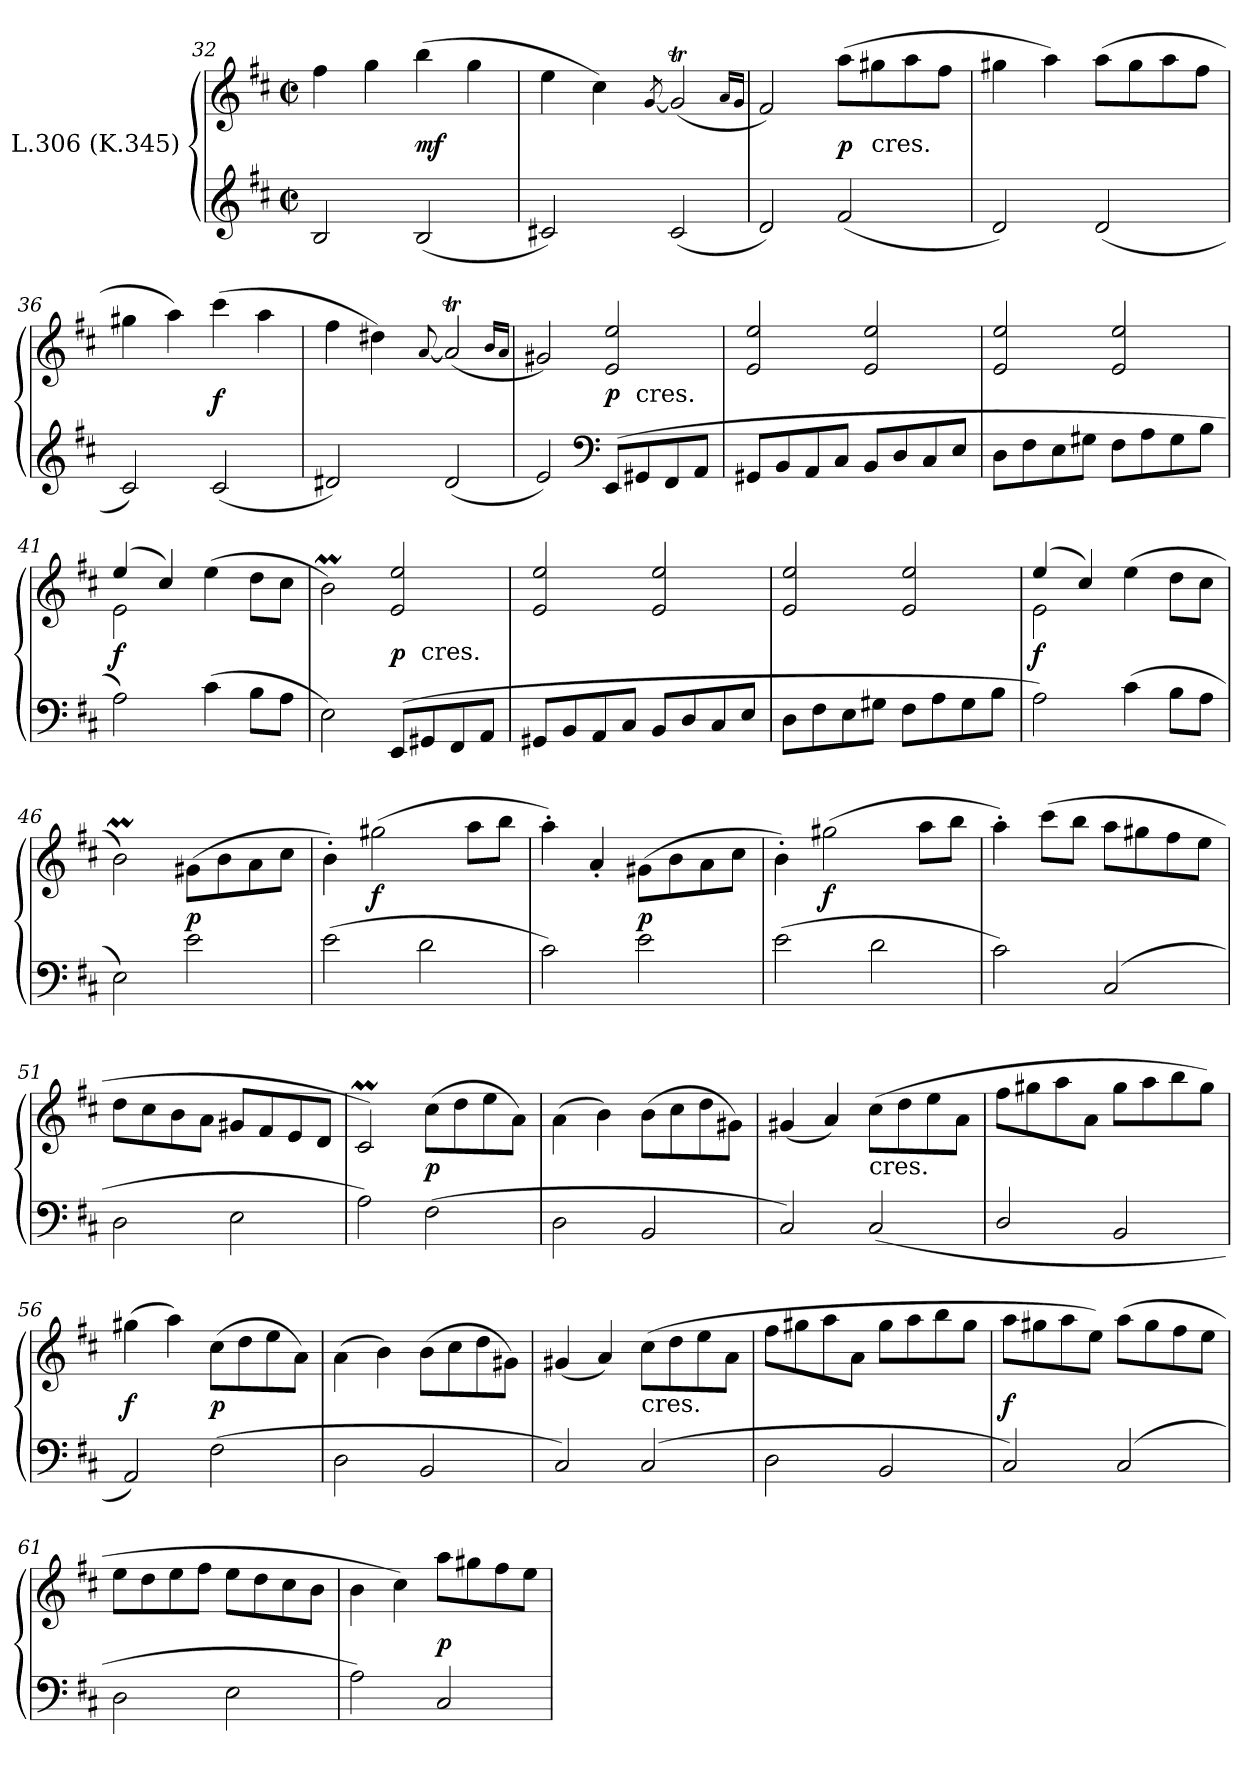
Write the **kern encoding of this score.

**kern	**kern	**dynam
*part1	*part1	*part1
*staff2	*staff1	*staff1/2
*I"L.306 (K.345)	*	*
*clefG2	*clefG2	*
*k[f#c#]	*k[f#c#]	*
*D:	*D:	*
*M4/4	*M4/4	*
*met(c|)	*met(c|)	*
=32	=32	=32
2B	4ff#	.
.	4gg	.
(2B	(4bb	mf
.	4gg	.
!!LO:LB:g=z
=33	=33	=33
2c#X)	4ee	.
.	4cc#)	.
.	[8qg	.
(2c#	(2gT]	.
.	16qaLL	.
.	16qgJJ	.
=34	=34	=34
2d)	2f#)	.
(2f#	(8aaL	p
!	!LO:TX:c:t=cres.	!
.	8gg#X	.
.	8aa	.
.	8ff#J	.
=35	=35	=35
2d)	4gg#X	.
.	4aa)	.
(2d	(8aaL	.
.	8gg#	.
.	8aa	.
.	8ff#J	.
=36	=36	=36
2c#)	4gg#X	.
.	4aa)	.
(2c#	(4ccc#	f
.	4aa	.
!!LO:LB:g=z
=37	=37	=37
2d#X)	4ff#	.
.	4dd#X)	.
.	[8qqa	.
(2d#	(2aT]	.
.	16qbLL	.
.	16qaJJ	.
=38	=38	=38
*	*^	*
2e)	2g#X)	2ryy	.
*clefF4	*	*	*
(<8EEL	2e 2ee	8ryy	p
!	!	!LO:TX:c:t=cres.	!
8GG#X	.	4.ryy	.
8FF#	.	.	.
8AAJ	.	.	.
*	*v	*v	*
=39	=39	=39
8GG#XL	2e 2ee	.
8BB	.	.
8AA	.	.
8C#J	.	.
8BBL	2e 2ee	.
8D	.	.
8C#	.	.
8EJ	.	.
=40	=40	=40
8DL	2e 2ee	.
8F#	.	.
8E	.	.
8G#XJ	.	.
8F#L	2e 2ee	.
8A	.	.
8G#	.	.
8BJ	.	.
!!LO:LB:g=z
=41	=41	=41
*	*^	*
2A)	(4ee	2e	f
.	4cc#)	.	.
(4c#	2ryy	(4ee	.
8BL	.	8ddL	.
8AJ	.	8cc#J	.
=42	=42	=42	=42
2E)	2bM)	2ryy	.
(<8EEL	2e 2ee	8ryy	p
!	!	!LO:TX:c:t=cres.	!
8GG#X	.	4.ryy	.
8FF#	.	.	.
8AAJ	.	.	.
*	*v	*v	*
=43	=43	=43
8GG#XL	2e 2ee	.
8BB	.	.
8AA	.	.
8C#J	.	.
8BBL	2e 2ee	.
8D	.	.
8C#	.	.
8EJ	.	.
=44	=44	=44
8DL	2e 2ee	.
8F#	.	.
8E	.	.
8G#XJ	.	.
8F#L	2e 2ee	.
8A	.	.
8G#	.	.
8BJ	.	.
!!LO:LB:g=z
=45	=45	=45
*	*^	*
2A)	(4ee	2e	f
.	4cc#)	.	.
(4c#	2ryy	(4ee	.
8BL	.	8ddL	.
8AJ	.	8cc#J	.
*	*v	*v	*
=46	=46	=46
2E)	2bM)	.
2e	(8g#X\L	p
.	8b\	.
.	8a\	.
.	8cc#\J	.
=47	=47	=47
(2e	4b')	.
.	(2gg#X	f
2d	.	.
.	8aaL	.
.	8bbJ	.
=48	=48	=48
2c#)	4aa')	.
.	4a'	.
2e	(8g#X\L	p
.	8b\	.
.	8a\	.
.	8cc#\J	.
!!LO:LB:g=z
=49	=49	=49
(2e	4b')	.
.	(2gg#X	f
2d	.	.
.	8aaL	.
.	8bbJ	.
=50	=50	=50
2c#)	4aa')	.
.	(8ccc#L	.
.	8bbJ	.
(2C#	8aaL	.
.	8gg#X	.
.	8ff#	.
.	8eeJ	.
=51	=51	=51
2D	8ddL	.
.	8cc#	.
.	8b	.
.	8aJ	.
2E	8g#XL	.
.	8f#	.
.	8e	.
.	8dJ	.
=52	=52	=52
2A)	2c#m)	.
(<2F#	(8cc#L	p
.	8dd	.
.	8ee	.
.	8aJ)	.
!!LO:LB:g=z
=53	=53	=53
2D	(4a\	.
.	4b)	.
2BB	(8bL	.
.	8cc#	.
.	8dd	.
.	8g#XJ)	.
=54	=54	=54
2C#)	(4g#X	.
.	4a)	.
!	!LO:TX:c:t=cres.	!
(<2C#	(8cc#L	.
.	8dd	.
.	8ee	.
.	8aJ	.
=55	=55	=55
2D/	8ff#L	.
.	8gg#X	.
.	8aa	.
.	8aJ	.
2BB	8gg#L	.
.	8aa	.
.	8bb	.
.	8gg#J)	.
=56	=56	=56
2AA)	(4gg#X	f
.	4aa)	.
(<2F#	(8cc#L	p
.	8dd	.
.	8ee	.
.	8aJ)	.
!!LO:LB:g=z
=57	=57	=57
2D	(4a\	.
.	4b)	.
2BB	(8bL	.
.	8cc#	.
.	8dd	.
.	8g#XJ)	.
=58	=58	=58
2C#)	(4g#X	.
.	4a)	.
!	!LO:TX:c:t=cres.	!
(<2C#	(8cc#L	.
.	8dd	.
.	8ee	.
.	8aJ	.
=59	=59	=59
2D	8ff#L	.
.	8gg#X	.
.	8aa	.
.	8aJ	.
2BB	8gg#L	.
.	8aa	.
.	8bb	.
.	8gg#J	.
=60	=60	=60
2C#)	8aaL	f
.	8gg#X	.
.	8aa	.
.	8eeJ)	.
(<2C#	(8aaL	.
.	8gg#	.
.	8ff#	.
.	8eeJ	.
!!LO:LB:g=z
=61	=61	=61
2D	8eeL	.
.	8dd	.
.	8ee	.
.	8ff#J	.
2E	8eeL	.
.	8dd	.
.	8cc#	.
.	8bJ	.
=62	=62	=62
2A)	4b	.
.	4cc#)	.
2C#	8aaL	p
.	8gg#X	.
.	8ff#	.
.	8eeJ	.
=	=	=
*-	*-	*-
